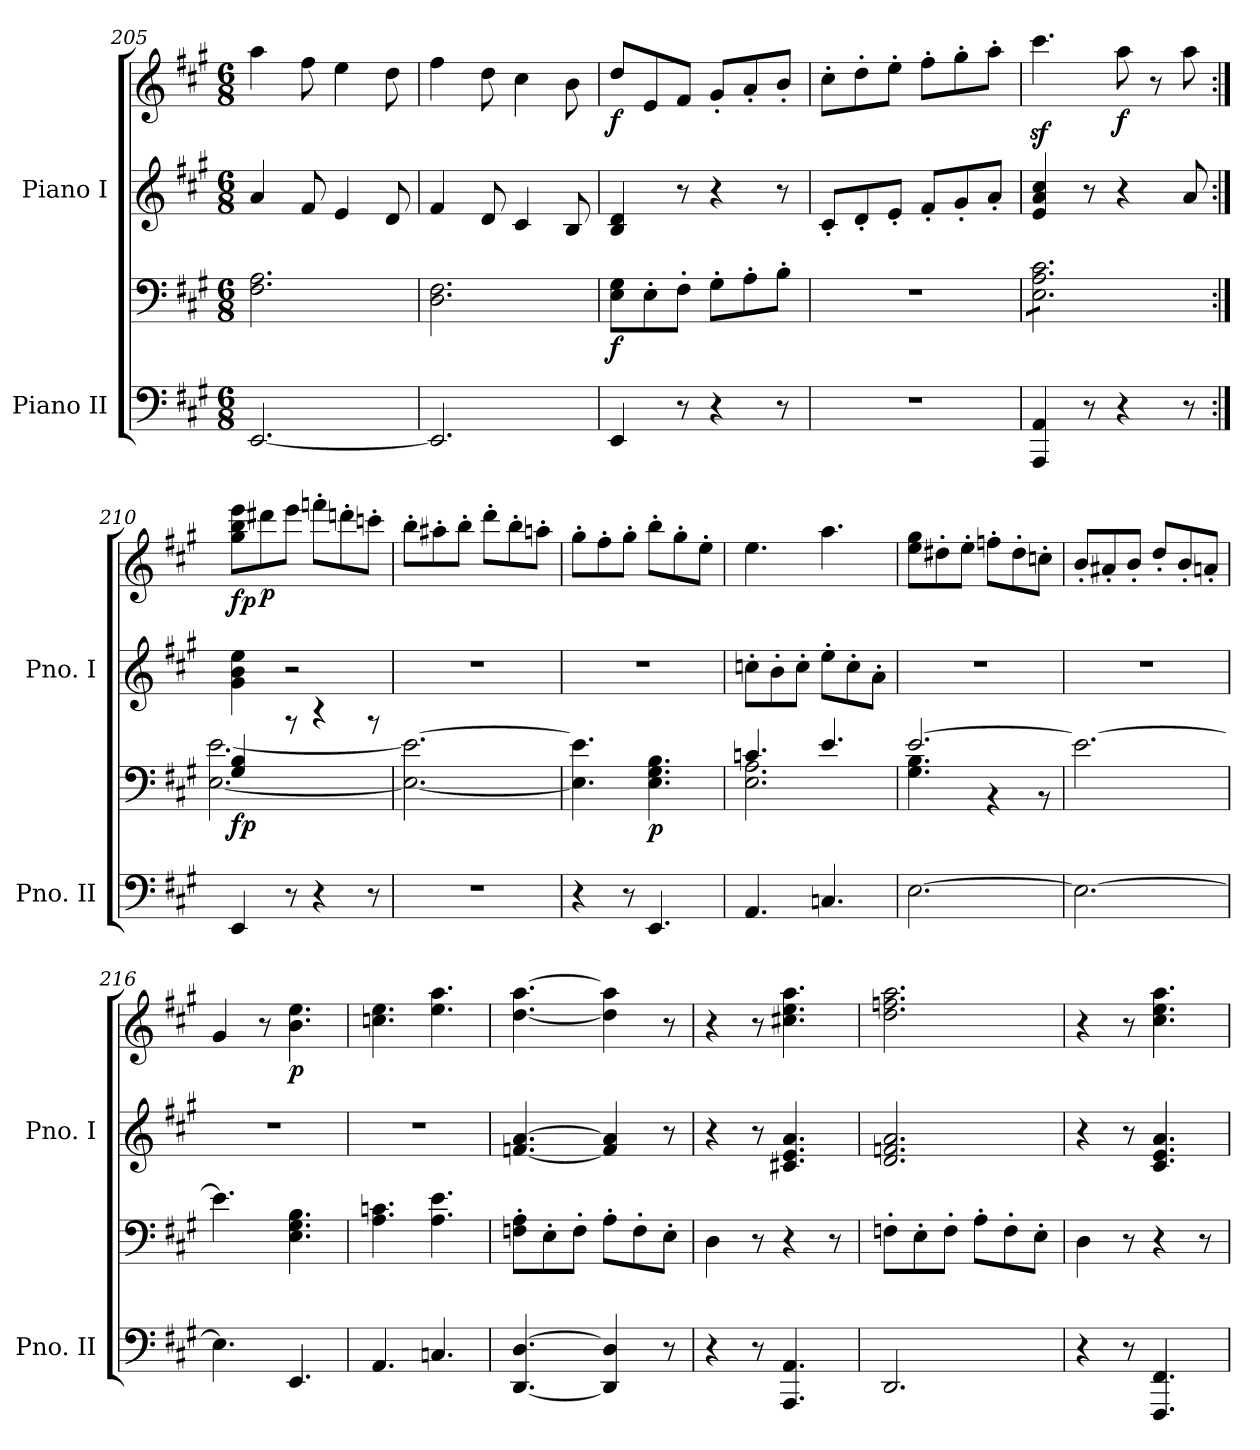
**kern	**kern	**dynam	**kern	**kern	**dynam
*part2	*part2	*part2	*part1	*part1	*part1
*staff4	*staff3	*staff3/4	*staff2	*staff1	*staff1/2
*I"Piano II	*	*	*I"Piano I	*	*
*I'Pno. II	*	*	*I'Pno. I	*	*
*clefF4	*clefF4	*	*clefG2	*clefG2	*
*k[f#c#g#]	*k[f#c#g#]	*	*k[f#c#g#]	*k[f#c#g#]	*
*M6/8	*M6/8	*	*M6/8	*M6/8	*
=205	=205	=205	=205	=205	=205
[2.EE/	2.F#\ 2.A\	.	4a/	4aa\	.
.	.	.	8f#/	8ff#\	.
.	.	.	4e/	4ee\	.
.	.	.	8d/	8dd\	.
=206	=206	=206	=206	=206	=206
2.EE/]	2.D\ 2.F#\	.	4f#/	4ff#\	.
.	.	.	8d/	8dd\	.
.	.	.	4c#/	4cc#\	.
.	.	.	8B/	8b\	.
=207	=207	=207	=207	=207	=207
!	!	!LO:DY:b	!	!	!LO:DY:b
4EE/	8E\ 8G#\L	f	4B/ 4d/	8dd/L	f
.	8E'\	.	.	8e/	.
8r	8F#'\J	.	8r	8f#/J	.
4r	8G#'\L	.	4r	8g#'/L	.
.	8A'\	.	.	8a'/	.
8r	8B'\J	.	8r	8b'/J	.
=208	=208	=208	=208	=208	=208
2.r	2.r	.	8c#'/L	8cc#'\L	.
.	.	.	8d'/	8dd'\	.
.	.	.	8e'/J	8ee'\J	.
.	.	.	8f#'/L	8ff#'\L	.
.	.	.	8g#'/	8gg#'\	.
.	.	.	8a'/J	8aa'\J	.
!!LO:LB:g=z
=209	=209	=209	=209	=209	=209
*	*tremolo	*	*	*	*
4AAA/ 4AA/	8E\ 8A\ 8c#\L	.	4e/ 4a/ 4cc#/	4.ccc#z<\	.
.	8E\ 8A\ 8c#\	.	.	.	.
8r	8E\ 8A\ 8c#\	.	8r	.	.
!	!	!	!	!	!LO:DY:b
4r	8E\ 8A\ 8c#\	.	4r	8aa\	f
.	8E\ 8A\ 8c#\	.	.	8r	.
8r	8E\ 8A\ 8c#\J	.	8a/	8aa\	.
*	*Xtremolo	*	*	*	*
=210:|!	=210:|!	=210:|!	=210:|!	=210:|!	=210:|!
*	*^	*	*	*	*
!	!	!	!LO:DY:b	!	!	!LO:DY:b
4EE/	4G#/ 4B/	[2.E\ [2.e\	fp	4g#\ 4b\ 4ee\	8gg#\ 8bb\ 8eee\L	fp
!	!	!	!	!	!	!LO:DY:b
.	.	.	.	.	8ddd#X\	p
8r	8r	.	.	2r	8eee\J	.
4r	4r	.	.	.	8fffn'\L	.
.	.	.	.	.	8dddn'\	.
8r	8r	.	.	.	8cccn'\J	.
*	*v	*v	*	*	*	*
=211	=211	=211	=211	=211	=211
2.r	2.E\_ 2.e\_	.	2.r	8bb'\L	.
.	.	.	.	8aa#X'\	.
.	.	.	.	8bb'\J	.
.	.	.	.	8ddd'\L	.
.	.	.	.	8bb'\	.
.	.	.	.	8aan'\J	.
=212	=212	=212	=212	=212	=212
4r	4.E\] 4.e\]	.	2.r	8gg#'\L	.
.	.	.	.	8ff#'\	.
8r	.	.	.	8gg#'\J	.
!	!	!LO:DY:b	!	!	!
4.EE/	4.E\ 4.G#\ 4.B\	p	.	8bb'\L	.
.	.	.	.	8gg#'\	.
.	.	.	.	8ee'\J	.
=213	=213	=213	=213	=213	=213
*	*^	*	*	*	*
4.AA/	4.cn/	2.E\ 2.A\	.	8ccn'\L	4.ee\	.
.	.	.	.	8b'\	.	.
.	.	.	.	8cc'\J	.	.
4.Cn/	4.e/	.	.	8ee'\L	4.aa\	.
.	.	.	.	8cc'\	.	.
.	.	.	.	8a'\J	.	.
=214	=214	=214	=214	=214	=214	=214
[2.E\	[2.e/	4.G#\ 4.B\	.	2.r	8ee\ 8gg#\L	.
.	.	.	.	.	8dd#X'\	.
.	.	.	.	.	8ee'\J	.
.	.	4r	.	.	8ffn'\L	.
.	.	.	.	.	8dd#'\	.
.	.	8r	.	.	8ccn'\J	.
*	*v	*v	*	*	*	*
=215	=215	=215	=215	=215	=215
2.E\_	2.e\_	.	2.r	8b'/L	.
.	.	.	.	8a#X'/	.
.	.	.	.	8b'/J	.
.	.	.	.	8dd'/L	.
.	.	.	.	8b'/	.
.	.	.	.	8an'/J	.
!!LO:PB:g=z
=216	=216	=216	=216	=216	=216
4.E\]	4.e\]	.	2.r	4g#/	.
.	.	.	.	8r	.
!	!	!	!	!	!LO:DY:b
4.EE/	4.E\ 4.G#\ 4.B\	.	.	4.b\ 4.ee\	p
=217	=217	=217	=217	=217	=217
4.AA/	4.A\ 4.cn\	.	2.r	4.ccn\ 4.ee\	.
4.Cn/	4.A\ 4.e\	.	.	4.ee\ 4.aa\	.
=218	=218	=218	=218	=218	=218
[4.DD/ [4.D/	8Fn\' 8A\'L	.	[4.fn/ [4.a/	[4.dd\ [4.aa\	.
.	8E'\	.	.	.	.
.	8F'\J	.	.	.	.
4DD/] 4D/]	8A'\L	.	4f/] 4a/]	4dd\] 4aa\]	.
.	8F'\	.	.	.	.
8r	8E'\J	.	8r	8r	.
=219	=219	=219	=219	=219	=219
4r	4D\	.	4r	4r	.
8r	8r	.	8r	8r	.
4.AAA/ 4.AA/	4r	.	4.c#X/ 4.e/ 4.a/	4.cc#X\ 4.ee\ 4.aa\	.
.	8r	.	.	.	.
=220	=220	=220	=220	=220	=220
2.DD/	8Fn'\L	.	2.d/ 2.fn/ 2.a/	2.dd\ 2.ffn\ 2.aa\	.
.	8E'\	.	.	.	.
.	8F'\J	.	.	.	.
.	8A'\L	.	.	.	.
.	8F'\	.	.	.	.
.	8E'\J	.	.	.	.
=221	=221	=221	=221	=221	=221
4r	4D\	.	4r	4r	.
8r	8r	.	8r	8r	.
4.FFF#/ 4.FF#/	4r	.	4.c#/ 4.e/ 4.a/	4.cc#\ 4.ee\ 4.aa\	.
.	8r	.	.	.	.
=	=	=	=	=	=
*-	*-	*-	*-	*-	*-
